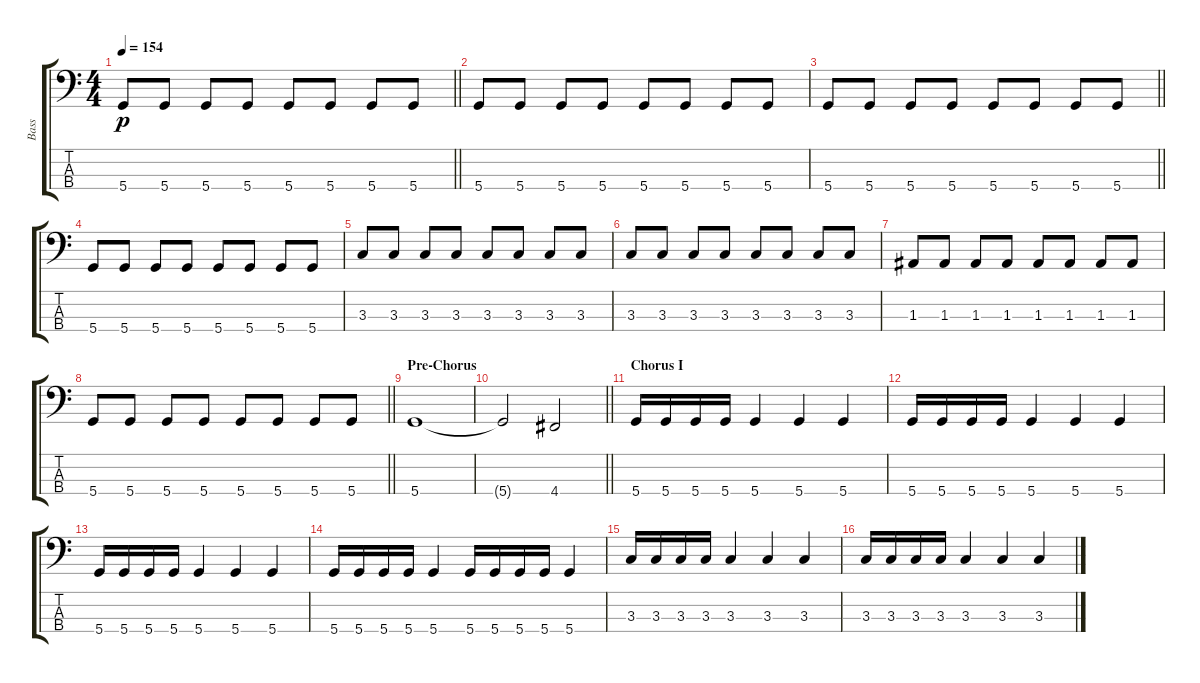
\track ("Bass" "Bass") {instrument electricbassfinger}
\staff {score tabs}
\tuning (G2 D2 A1 D1) {hide}
\ts (4 4)
\tempo 154
\clef f4
\barLineRight lightlight
\ks c
5.4.8{dy p} 5.4.8 5.4.8 5.4.8 5.4.8 5.4.8 5.4.8 5.4.8 |
5.4.8 5.4.8 5.4.8 5.4.8 5.4.8 5.4.8 5.4.8 5.4.8 |
\barLineRight lightlight
5.4.8 5.4.8 5.4.8 5.4.8 5.4.8 5.4.8 5.4.8 5.4.8 |
5.4.8 5.4.8 5.4.8 5.4.8 5.4.8 5.4.8 5.4.8 5.4.8 |
3.3.8 3.3.8 3.3.8 3.3.8 3.3.8 3.3.8 3.3.8 3.3.8 |
3.3.8 3.3.8 3.3.8 3.3.8 3.3.8 3.3.8 3.3.8 3.3.8 |
1.3.8 1.3.8 1.3.8 1.3.8 1.3.8 1.3.8 1.3.8 1.3.8 |
\barLineRight lightlight
5.4.8 5.4.8 5.4.8 5.4.8 5.4.8 5.4.8 5.4.8 5.4.8 |
\section ("" "Pre-Chorus")
5.4.1 |
\barLineRight lightlight
5.4{t}.2 4.4.2 |
\section ("" "Chorus I")
5.4.16 5.4.16 5.4.16 5.4.16 5.4.4 5.4.4 5.4.4 |
5.4.16 5.4.16 5.4.16 5.4.16 5.4.4 5.4.4 5.4.4 |
5.4.16 5.4.16 5.4.16 5.4.16 5.4.4 5.4.4 5.4.4 |
5.4.16 5.4.16 5.4.16 5.4.16 5.4.4 5.4.16 5.4.16 5.4.16 5.4.16 5.4.4 |
3.3.16 3.3.16 3.3.16 3.3.16 3.3.4 3.3.4 3.3.4 |
3.3.16 3.3.16 3.3.16 3.3.16 3.3.4 3.3.4 3.3.4
